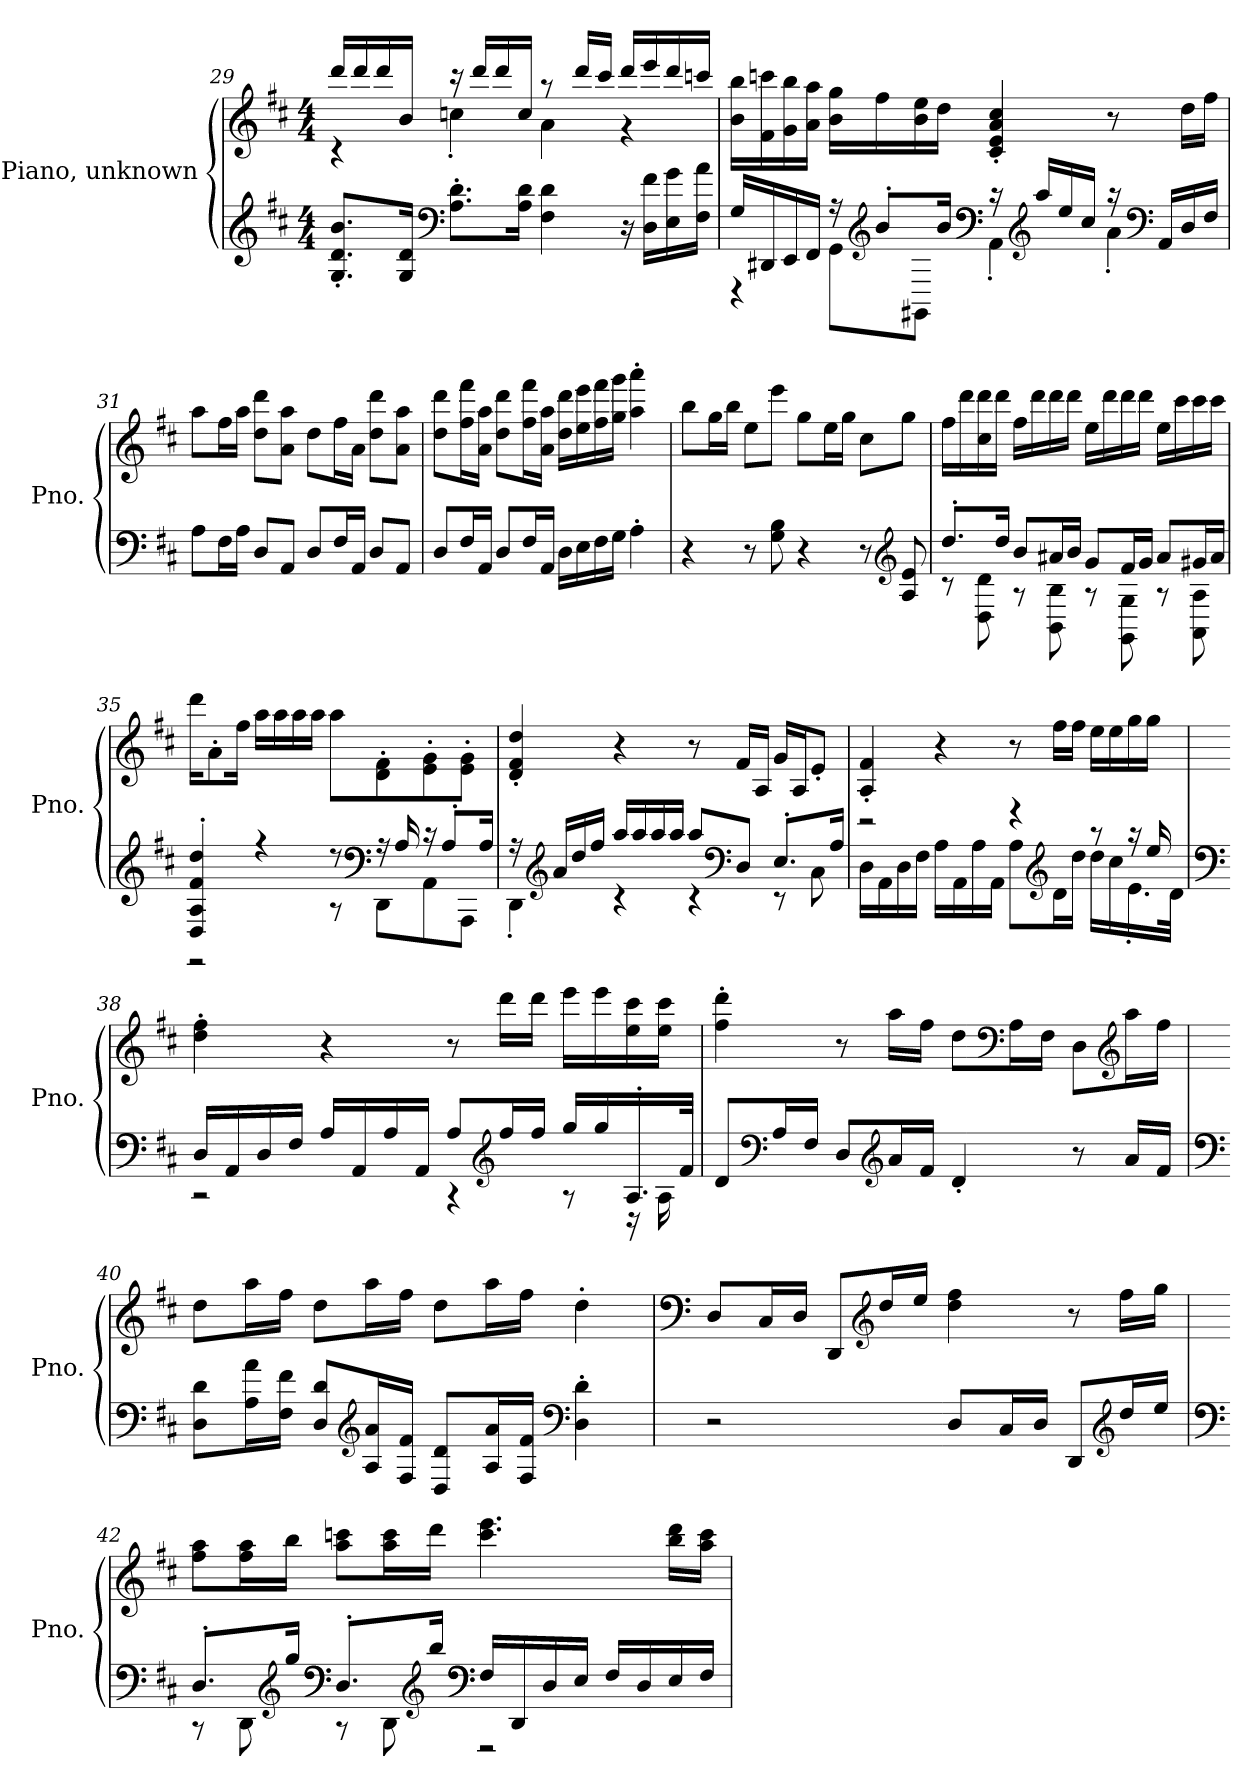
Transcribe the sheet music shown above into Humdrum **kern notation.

**kern	**kern
*part1	*part1
*staff2	*staff1
*I"Piano, unknown	*
*I'Pno.	*
!!LO:PB:g=z
*clefG2	*clefG2
*k[f#c#]	*k[f#c#]
*M4/4	*M4/4
=29	=29
*	*^
8.G/' 8.d/' 8.b/'L	16ddd/LL	4r
.	16ddd/	.
.	16ddd/	.
16G/ 16d/Jk	16b/JJ	.
*clefF4	*	*
8.A\' 8.d\'L	16r	4ccn'\
.	16ddd/LL	.
.	16ddd/	.
16A\ 16d\Jk	16cc/JJ	.
4F#\ 4d\	8r	4a\
.	16ddd/LL	.
.	16ccc#/JJ	.
16r	16ddd/LL	4r
16D\ 16f#\LL	16eee/	.
16E\ 16g\	16ddd/	.
16F#\ 16a\JJ	16cccn/JJ	.
*	*v	*v
!!LO:LB:g=z
=30	=30
*^	*
16G/LL	4r	16b\ 16bb\LL
16DD#X/	.	16f#\ 16cccn\
16EE/	.	16g\ 16bb\
16FF#/JJ	.	16a\ 16aa\JJ
16r	8GG\L	16b\ 16gg\LL
*clefG2	*	*
8b'/L	.	16ff#\
.	8GG#X\J	16b\ 16ee\
16b/Jk	.	16dd\JJ
*clefF4	*	*
16r	4AA'\	4c#/' 4e/' 4a/' 4cc#/'
*clefG2	*	*
16aa/LL	.	.
16ee/	.	.
16cc#/JJ	.	.
16r	4a'\	8r
*clefF4	*	*
16AA/LL	.	.
16D/	.	16dd\LL
16F#/JJ	.	16ff#\JJ
*v	*v	*
=31	=31
8A\L	8aa\L
16F#\L	16ff#\L
16A\JJ	16aa\JJ
8D/L	8dd\ 8ddd\L
8AA/J	8a\ 8aa\J
8D/L	8dd\L
16F#/L	16ff#\L
16AA/JJ	16a\JJ
8D/L	8dd\ 8ddd\L
8AA/J	8a\ 8aa\J
!!LO:LB:g=z
=32	=32
8D/L	8dd\ 8ddd\L
16F#/L	16ff#\ 16fff#\L
16AA/JJ	16a\ 16aa\JJ
8D/L	8dd\ 8ddd\L
16F#/L	16ff#\ 16fff#\L
16AA/JJ	16a\ 16aa\JJ
16D\LL	16dd\ 16ddd\LL
16E\	16ee\ 16eee\
16F#\	16ff#\ 16fff#\
16G\JJ	16gg\ 16ggg\JJ
4A'\	4aa\' 4aaa\'
=33	=33
4r	8bb\L
.	16gg\L
.	16bb\JJ
8r	8ee\L
8G\ 8B\	8eee\J
4r	8gg\L
.	16ee\L
.	16gg\JJ
8r	8cc#\L
*clefG2	*
8A/ 8e/	8gg\J
!!LO:LB:g=z
=34	=34
*^	*
8.dd'/L	8r	16ff#\LL
.	.	16ddd\
.	8D\ 8d\	16cc#\ 16ddd\
16dd/Jk	.	16ddd\JJ
8b/L	8r	16ff#\LL
.	.	16ddd\
16a#X/L	8BB\ 8B\	16ddd\
16b/JJ	.	16ddd\JJ
8g/L	8r	16ee\LL
.	.	16ddd\
16f#/L	8GG\ 8G\	16ddd\
16g/JJ	.	16ddd\JJ
8a#/L	8r	16ee\LL
.	.	16ccc#\
16g#X/L	8AA\ 8A\	16ccc#\
16a#/JJ	.	16ccc#\JJ
=35	=35	=35
4D/' 4A/' 4f#/' 4dd/'	2r	16ddd\KL
.	.	8a'\
.	.	16ff#\Jk
4r	.	16aa\LL
.	.	16aa\
.	.	16aa\
.	.	16aa\JJ
8r	8r	8aa\L
*clefF4	*	*
16r	8DD\L	8d\' 8f#\'
16A/	.	.
16r	8AA\	8e\' 8g\'
8A'/L	.	.
.	8AAA\J	8e\' 8g\'J
16A/Jk	.	.
!!LO:LB:g=z
=36	=36	=36
16r	4DD'\	4d/' 4f#/' 4dd/'
*clefG2	*	*
16a/LL	.	.
16dd/	.	.
16ff#/JJ	.	.
16aa/LL	4r	4r
16aa/	.	.
16aa/	.	.
16aa/JJ	.	.
8aa/L	4r	8r
*clefF4	*	*
8D/J	.	16f#/LL
.	.	16A/JJ
8.E'/L	8r	16g/LL
.	.	16A/J
.	8C#\	8e'/J
16A/Jk	.	.
=37	=37	=37
2r	16D\LL	4A/' 4f#/'
.	16AA\	.
.	16D\	.
.	16F#\JJ	.
.	16A\LL	4r
.	16AA\	.
.	16A\	.
.	16AA\JJ	.
4r	8A\L	8r
*clefG2	*	*
.	16d\L	16ff#\LL
.	16dd\JJ	16ff#\JJ
8r	16dd\LL	16ee\LL
.	16cc#\	16ee\
16r	16.e'\	16gg\
16ee/	.	16gg\JJ
.	32d\JJk	.
!!LO:LB:g=z
=38	=38	=38
*clefF4	*	*
16D/LL	2r	4dd\' 4ff#\'
16AA/	.	.
16D/	.	.
16F#/JJ	.	.
16A/LL	.	4r
16AA/	.	.
16A/	.	.
16AA/JJ	.	.
8A/L	4r	8r
*clefG2	*	*
16ff#/L	.	16ddd\LL
16ff#/JJ	.	16ddd\JJ
16gg/LL	8r	16eee\LL
16gg/	.	16eee\
16.A'/	16r	16ee\ 16ccc#\
.	16A\	16ee\ 16ccc#\JJ
32f#/JJk	.	.
*v	*v	*
=39	=39
8d/L	4ff#\' 4ddd\'
*clefF4	*
16A/L	.
16F#/JJ	.
8D/L	8r
*clefG2	*
16a/L	16aa\LL
16f#/JJ	16ff#\JJ
4d'/	8dd\L
*	*clefF4
.	16A\L
.	16F#\JJ
8r	8D\L
*	*clefG2
16a/LL	16aa\L
16f#/JJ	16ff#\JJ
!!LO:PB:g=z
=40	=40
*clefF4	*
8D\ 8d\L	8dd\L
16A\ 16a\L	16aa\L
16F#\ 16f#\JJ	16ff#\JJ
8D/ 8d/L	8dd\L
*clefG2	*
16A/ 16a/L	16aa\L
16F#/ 16f#/JJ	16ff#\JJ
8D/ 8d/L	8dd\L
16A/ 16a/L	16aa\L
16F#/ 16f#/JJ	16ff#\JJ
*clefF4	*
4D\' 4d\'	4dd'\
=41	=41
*	*clefF4
2r	8D/L
.	16C#/L
.	16D/JJ
.	8DD/L
*	*clefG2
.	16dd/L
.	16ee/JJ
8D/L	4dd\ 4ff#\
16C#/L	.
16D/JJ	.
8DD/L	8r
*clefG2	*
16dd/L	16ff#\LL
16ee/JJ	16gg\JJ
!!LO:LB:g=z
=42	=42
*clefF4	*
*^	*
8.D'/L	8r	8ff#\ 8aa\L
.	8DD\	16ff#\ 16aa\L
*clefG2	*	*
16gg/Jk	.	16bb\JJ
*clefF4	*	*
8.D'/L	8r	8aa\ 8cccn\L
.	8DD\	16aa\ 16ccc\L
*clefG2	*	*
16bb/Jk	.	16ddd\JJ
*clefF4	*	*
16F#/LL	2r	4.ccc\ 4.eee\
16DD/	.	.
16D/	.	.
16E/JJ	.	.
16F#/LL	.	.
16D/	.	.
16E/	.	16bb\ 16ddd\LL
16F#/JJ	.	16aa\ 16ccc\JJ
*v	*v	*
=	=
*-	*-
